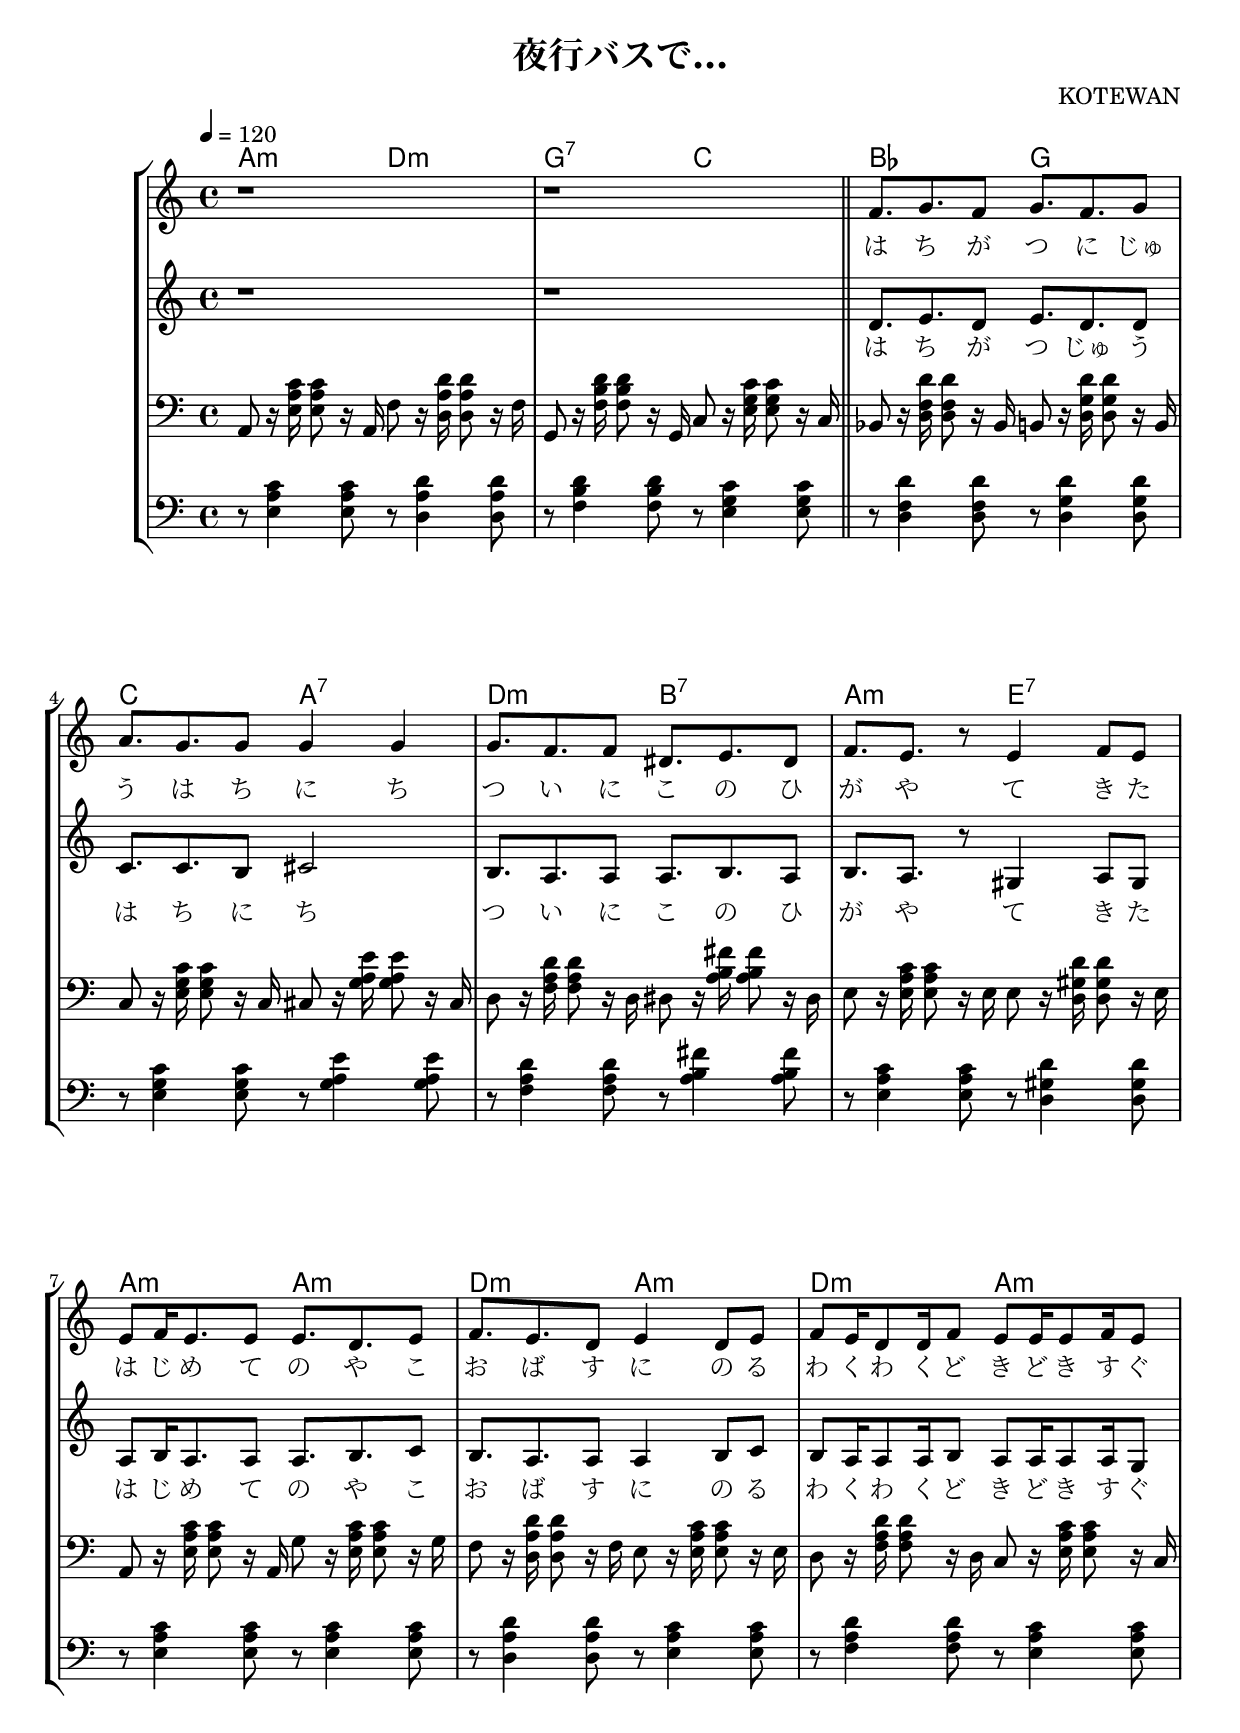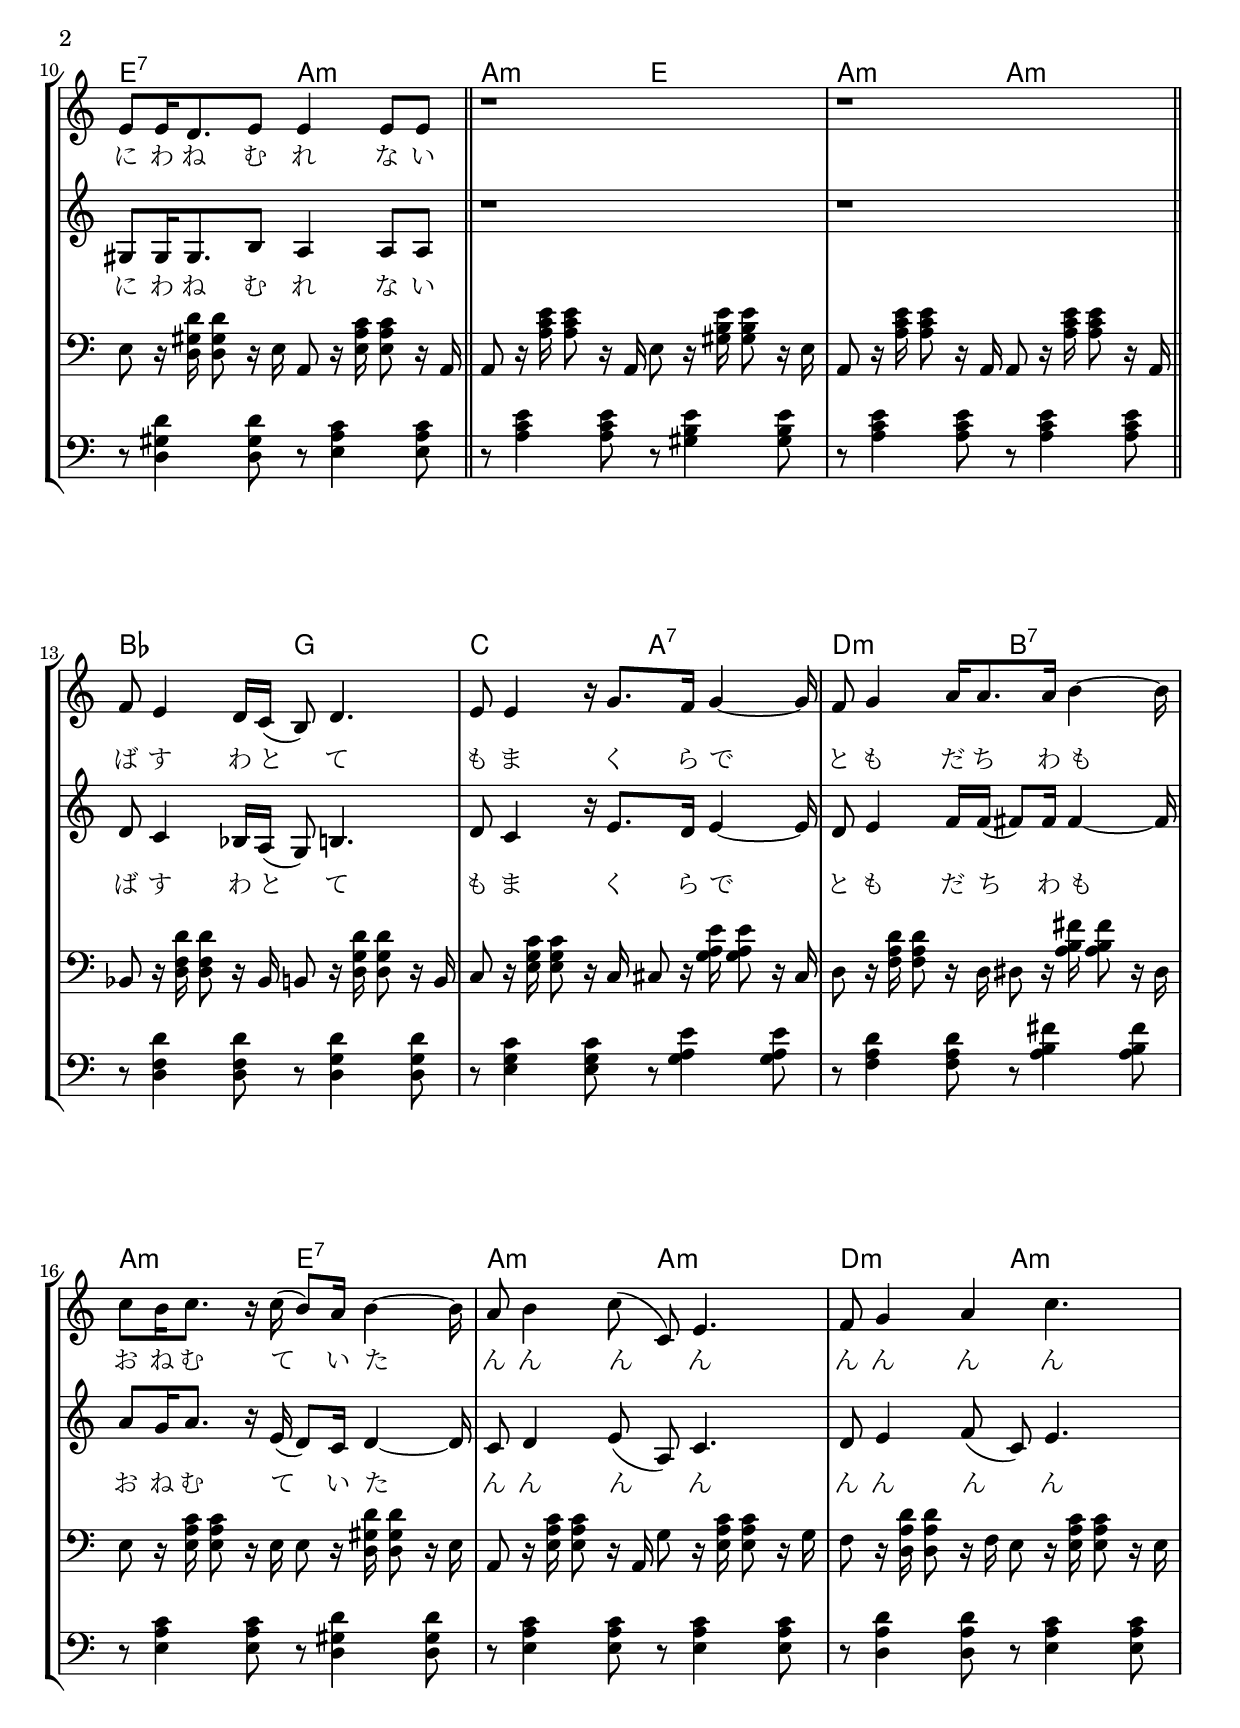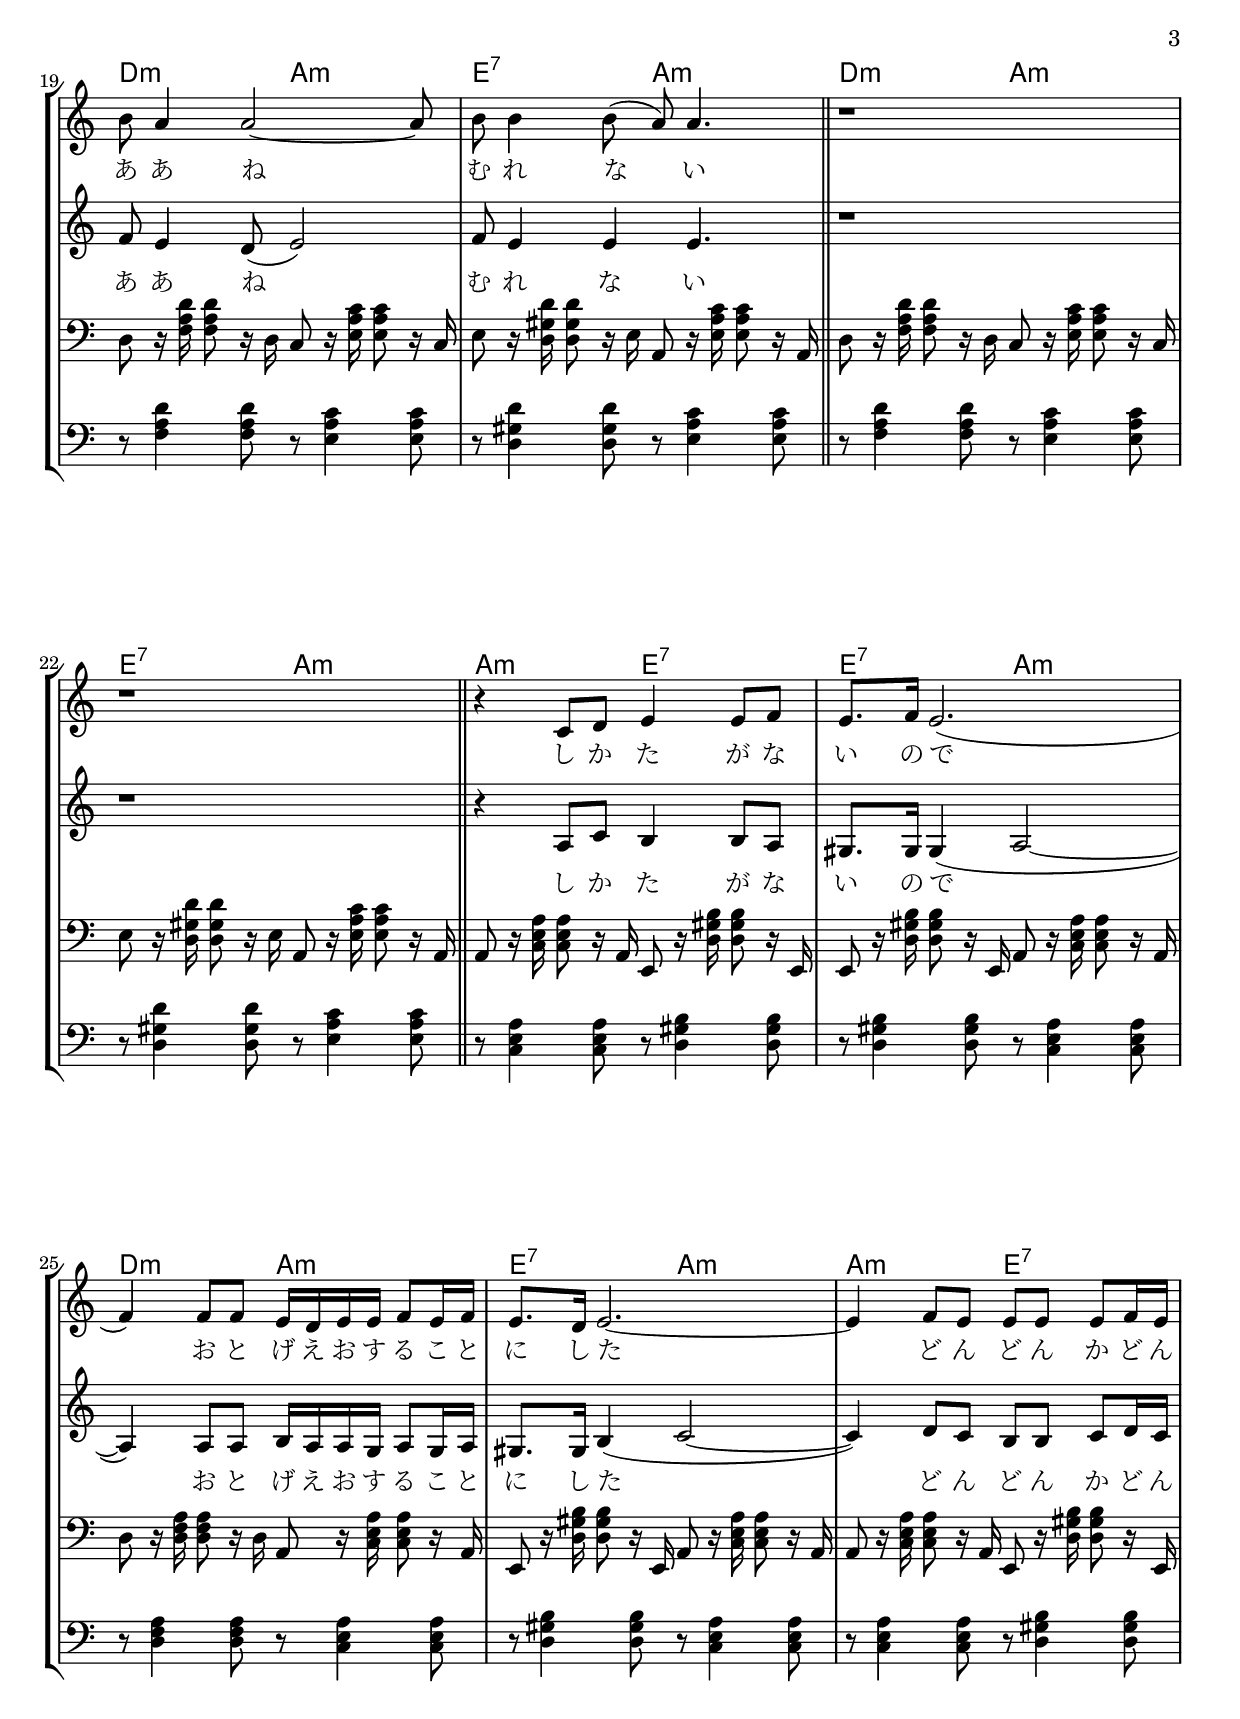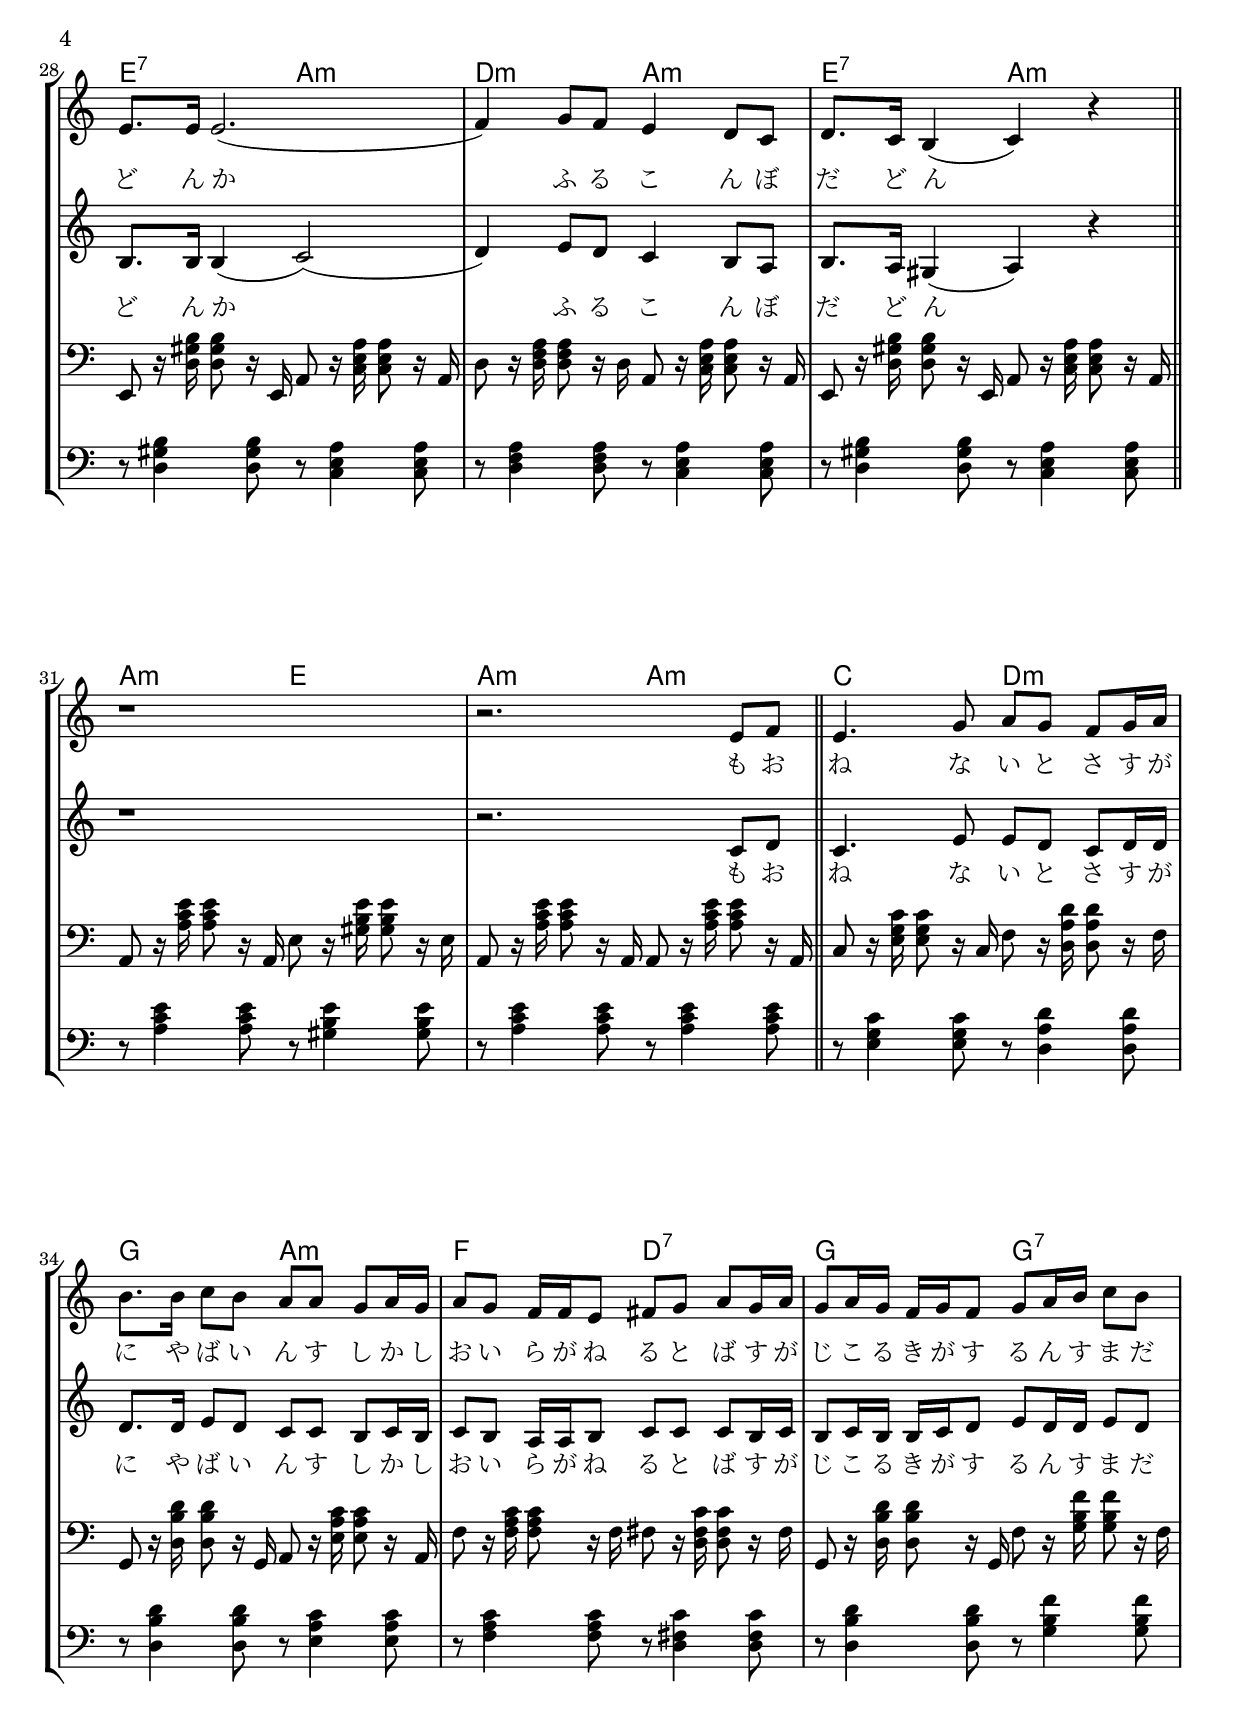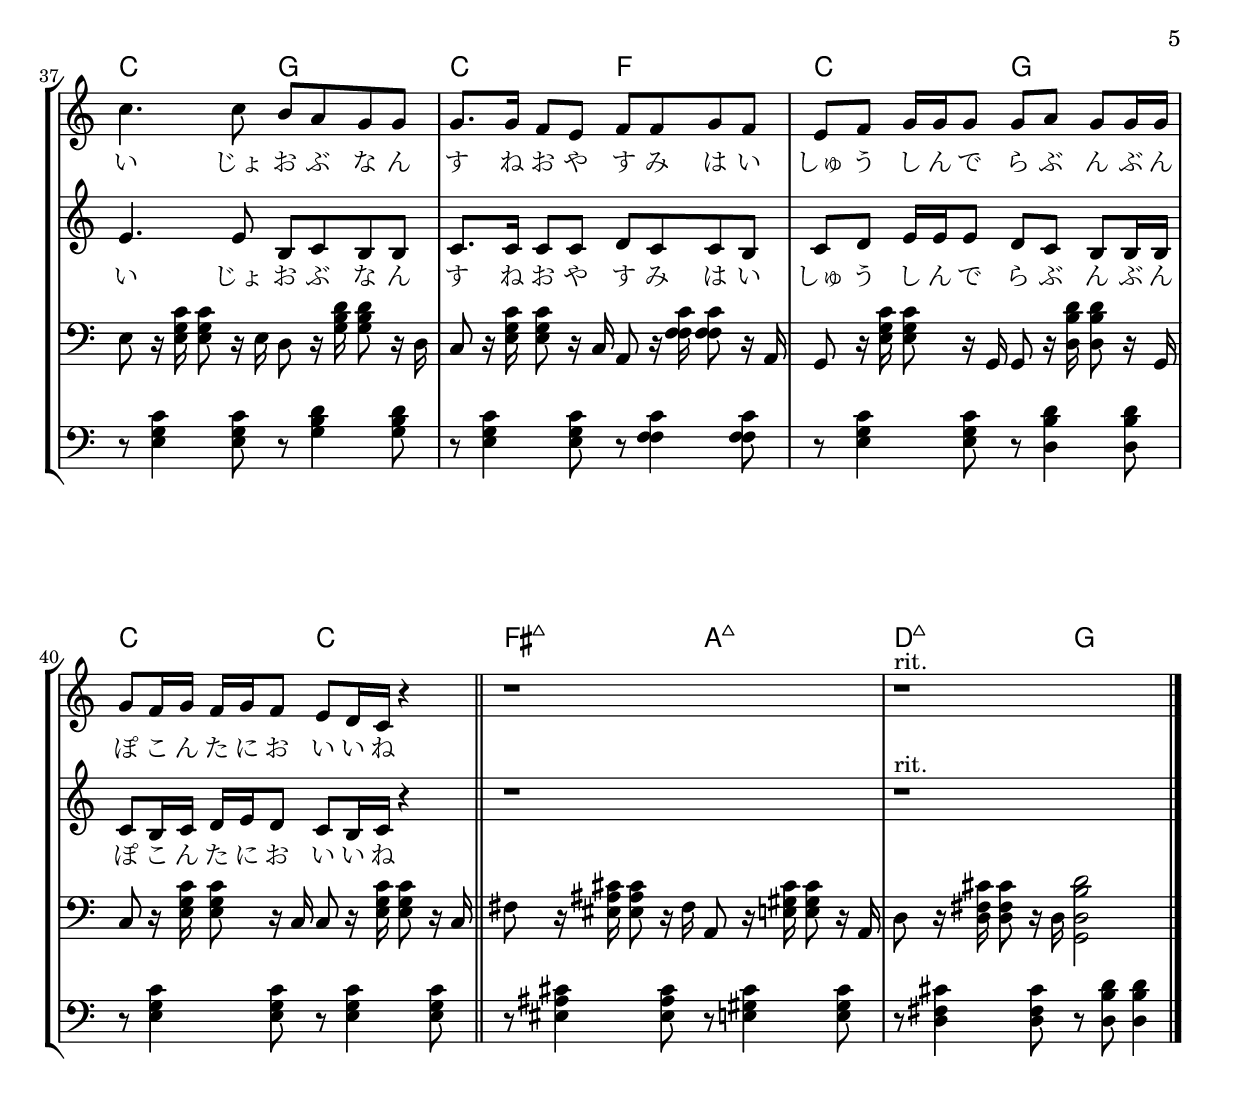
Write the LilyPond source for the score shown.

\version "2.12.1"

\header {
	title = \markup {夜行バスで…}
	composer = \markup \center-column {KOTEWAN}
}

harmony = \chordmode {
	a2:m d:m g:7 c 

	bes g c a:7 d:m b:7 a:m e:7 a:m a:m d:m a:m d:m a:m e:7 a:m 

	a:m e a:m a:m 

	bes g c a:7 d:m b:7 a:m e:7 a:m a:m d:m a:m d:m a:m e:7 a:m 

	d:m a:m e:7 a:m 

	a:m e:7 e:7 a:m d:m a:m e:7 a:m a:m e:7 e:7 a:m d:m a:m e:7 a:m 

	a:m e a:m a:m 

	c d:m g a:m f d:7 g g:7 c g c f c g c c 

	fis:maj7 a:maj7 d:maj7 g 
}

melody = {
	\key c \major
	\tempo 4 = 120
	r1 | r1   
	\set Staff.midiInstrument = #"mmi0.42"
	f'8.  g'8.  f'8  g'8.  f'8.  g'8 
	a'8.  g'8.  g'8  g'4  g'4 
	g'8.  f'8.  f'8  dis'8.  e'8.  dis'8 
	f'8.  e'8.  r8  e'4  f'8  e'8 
	e'8  f'16  e'8.  e'8  e'8.  d'8.  e'8 
	f'8.  e'8.  d'8  e'4  d'8  e'8 
	f'8  e'16  d'8  d'16  f'8  e'8  e'16  e'8  f'16  e'8 
	e'8  e'16  d'8.  e'8  e'4  e'8  e'8
	r1 | r1   
	\set Staff.midiInstrument = #"mmi0.42"
	f'8  e'4  d'16  c'16  (b8)  d'4. 
	e'8  e'4  r16  g'8.  f'16  g'4~g'16 
	f'8  g'4  a'16  a'8.  a'16  b'4~b'16 
	c''8  b'16  c''8.  r16  c''16  (b'8)  a'16  b'4~b'16 
	a'8  b'4  c''8  (c'8)  e'4. 
	f'8  g'4  a'4  c''4. 
	b'8  a'4  a'2~a'8 
	b'8  b'4  b'8  (a'8)  a'4.
	r1 | r1   
	\set Staff.midiInstrument = #"mmi0.42"
	r4 c'8  d'8  e'4  e'8  f'8 
	e'8.  f'16  e'2. 
	(f'4)  f'8  f'8  e'16  d'16  e'16  e'16  f'8  e'16  f'16 
	e'8.  d'16  e'2.~ 
	e'4  f'8  e'8  e'8  e'8  e'8  f'16  e'16 
	e'8.  e'16  e'2. 
	(f'4)  g'8  f'8  e'4  d'8  c'8 
	d'8.  c'16  b4  (c'4)  	r4 	r1 | r2. 
	\set Staff.midiInstrument = #"mmi0.42"
	e'8  f'8 
	e'4.  g'8  a'8  g'8  f'8  g'16  a'16 
	b'8.  b'16  c''8  b'8  a'8  a'8  g'8  a'16  g'16 
	a'8  g'8  f'16  f'16  e'8  fis'8  g'8  a'8  g'16  a'16 
	g'8  a'16  g'16  f'16  g'16  f'8  g'8  a'16  b'16  c''8  b'8 
	c''4.  c''8  b'8  a'8  g'8  g'8 
	g'8.  g'16  f'8  e'8  f'8  f'8  g'8  f'8 
	e'8  f'8  g'16  g'16  g'8  g'8  a'8  g'8  g'16  g'16 
	g'8  f'16  g'16  f'16  g'16  f'8  e'8  d'16  c'16  	r4 	r1 | r1^"rit." \bar "|."
}

words = \lyricmode {
	
	は  ち  が  つ  に  じゅ  う  は  ち  に  ち  つ  い  に  こ  の  ひ  が  や  て  き  た  は  じ  め  て  の  や  こ  お  ば  す  に  の  る  わ  く  わ  く  ど  き  ど  き  す  ぐ  に  わ  ね  む  れ  な  い  
	
	ば  す  わ  と  て  も  ま  く  ら  で  と  も  だ  ち  わ  も  お  ね  む  て  い  た  ん  ん  ん  ん  ん  ん  ん  ん  あ  あ  ね  む  れ  な  い  
	
	し  か  た  が  な  い  の  で  お  と  げ  え  お  す  る  こ  と  に  し  た  ど  ん  ど  ん  か  ど  ん  ど  ん  か  ふ  る  こ  ん  ぼ  だ  ど  ん  
	
	も  お  ね  な  い  と  さ  す  が  に  や  ば  い  ん  す  し  か  し  お  い  ら  が  ね  る  と  ば  す  が  じ  こ  る  き  が  す  る  ん  す  ま  だ  い  じょ  お  ぶ  な  ん  す  ね  お  や  す  み  は  い  しゅ  う  し  ん  で  ら  ぶ  ん  ぶ  ん  ぽ  こ  ん  た  に  お  い  い  ね  
	
}

secondmelody = {
	\key c \major
	\tempo 4 = 120
	r1 | r1   
	\set Staff.midiInstrument = #"mmi0.42"
	d'8.  e'8.  d'8  e'8.  d'8.  d'8 
	c'8.  c'8.  b8  cis'2 
	b8.  a8.  a8  a8.  b8.  a8 
	b8.  a8.  r8  gis4  a8  gis8 
	a8  b16  a8.  a8  a8.  b8.  c'8 
	b8.  a8.  a8  a4  b8  c'8 
	b8  a16  a8  a16  b8  a8  a16  a8  a16  g8 
	gis8  gis16  gis8.  b8  a4  a8  a8
	r1 | r1   
	\set Staff.midiInstrument = #"mmi0.42"
	d'8  c'4  bes16  a16  (g8)  b4. 
	d'8  c'4  r16  e'8.  d'16  e'4~e'16 
	d'8  e'4  f'16  f'16  (fis'8)  fis'16  fis'4~fis'16 
	a'8  g'16  a'8.  r16  e'16  (d'8)  c'16  d'4~d'16 
	c'8  d'4  e'8  (a8)  c'4. 
	d'8  e'4  f'8  (c'8)  e'4. 
	f'8  e'4  d'8  (e'2) 
	f'8  e'4  e'4  e'4.
	r1 | r1   
	\set Staff.midiInstrument = #"fss0.32"
	r4 a8  c'8  b4  b8  a8 
	gis8.  gis16  gis4  (a2~ 
	a4)  a8  a8  b16  a16  a16  g16  a8  g16  a16 
	gis8.  gis16  b4  (c'2~ 
	c'4)  d'8  c'8  b8  b8  c'8  d'16  c'16 
	b8.  b16  b4  (c'2) 
	(d'4)  e'8  d'8  c'4  b8  a8 
	b8.  a16  gis4  (a4)  	r4 	r1 | r2. 
	\set Staff.midiInstrument = #"fss0.29"
	c'8  d'8 
	c'4.  e'8  e'8  d'8  c'8  d'16  d'16 
	d'8.  d'16  e'8  d'8  c'8  c'8  b8  c'16  b16 
	c'8  b8  a16  a16  b8  c'8  c'8  c'8  b16  c'16 
	b8  c'16  b16  b16  c'16  d'8  e'8  d'16  d'16  e'8  d'8 
	e'4.  e'8  b8  c'8  b8  b8 
	c'8.  c'16  c'8  c'8  d'8  c'8  c'8  b8 
	c'8  d'8  e'16  e'16  e'8  d'8  c'8  b8  b16  b16 
	c'8  b16  c'16  d'16  e'16  d'8  c'8  b16  c'16  	r4 	r1 | r1^"rit." \bar "|."
}

secondwords = \lyricmode {
	
	は  ち  が  つ  じゅ  う  は  ち  に  ち  つ  い  に  こ  の  ひ  が  や  て  き  た  は  じ  め  て  の  や  こ  お  ば  す  に  の  る  わ  く  わ  く  ど  き  ど  き  す  ぐ  に  わ  ね  む  れ  な  い  
	
	ば  す  わ  と  て  も  ま  く  ら  で  と  も  だ  ち  わ  も  お  ね  む  て  い  た  ん  ん  ん  ん  ん  ん  ん  ん  あ  あ  ね  む  れ  な  い  
	
	し  か  た  が  な  い  の  で  お  と  げ  え  お  す  る  こ  と  に  し  た  ど  ん  ど  ん  か  ど  ん  ど  ん  か  ふ  る  こ  ん  ぼ  だ  ど  ん  
	
	も  お  ね  な  い  と  さ  す  が  に  や  ば  い  ん  す  し  か  し  お  い  ら  が  ね  る  と  ば  す  が  じ  こ  る  き  が  す  る  ん  す  ま  だ  い  じょ  お  ぶ  な  ん  す  ね  お  や  す  み  は  い  しゅ  う  し  ん  で  ら  ぶ  ん  ぶ  ん  ぽ  こ  ん  た  に  お  い  い  ね  
	
}

tempochange = {
	\tempo 4 = 120
	r1 | r1 \bar "||"
	\tempo 4 = 120
	r1 | r1 | r1 | r1 | r1 | r1 | r1 | r1 \bar "||"
	\tempo 4 = 120
	r1 | r1 \bar "||"
	\tempo 4 = 120
	r1 | r1 | r1 | r1 | r1 | r1 | r1 | r1 \bar "||"
	\tempo 4 = 120
	r1 | r1 \bar "||"
	\tempo 4 = 120
	r1 | r1 | r1 | r1 | r1 | r1 | r1 | r1 \bar "||"
	\tempo 4 = 120
	r1 | r1 \bar "||"
	\tempo 4 = 120
	r1 | r1 | r1 | r1 | r1 | r1 | r1 | r1 \bar "||"
	\tempo 4 = 120
	r1 | \tempo 4 = 90 r2 \tempo 4 = 80 r2 \bar "|."
}

mainacc = {
	\clef bass
	\set Staff.midiInstrument = #"Slap Bass 1"
	\key c \major
	\tempo 4 = 120
	a,8 r16 <e a c'>16 <e a c'>8 r16 a,16
	f8 r16 <d a d'>16 <d a d'>8 r16 f16
	g,8 r16 <f b d'>16 <f b d'>8 r16 g,16
	c8 r16 <e g c'>16 <e g c'>8 r16 c16
	\bar "||"

	\set Staff.midiInstrument = #"Slap Bass 1"
	bes,8 r16 <d f d'>16 <d f d'>8 r16 bes,16
	b,8 r16 <d g d'>16 <d g d'>8 r16 b,16
	c8 r16 <e g c'>16 <e g c'>8 r16 c16
	cis8 r16 <g a e'>16 <g a e'>8 r16 cis16
	d8 r16 <f a d'>16 <f a d'>8 r16 d16
	dis8 r16 <a b fis'>16 <a b fis'>8 r16 dis16
	e8 r16 <e a c'>16 <e a c'>8 r16 e16
	e8 r16 <d gis d'>16 <d gis d'>8 r16 e16
	a,8 r16 <e a c'>16 <e a c'>8 r16 a,16
	g8 r16 <e a c'>16 <e a c'>8 r16 g16
	f8 r16 <d a d'>16 <d a d'>8 r16 f16
	e8 r16 <e a c'>16 <e a c'>8 r16 e16
	d8 r16 <f a d'>16 <f a d'>8 r16 d16
	c8 r16 <e a c'>16 <e a c'>8 r16 c16
	e8 r16 <d gis d'>16 <d gis d'>8 r16 e16
	a,8 r16 <e a c'>16 <e a c'>8 r16 a,16
	\bar "||"

	\set Staff.midiInstrument = #"Slap Bass 1"
	a,8 r16 <a c' e'>16 <a c' e'>8 r16 a,16
	e8 r16 <gis b e'>16 <gis b e'>8 r16 e16
	a,8 r16 <a c' e'>16 <a c' e'>8 r16 a,16
	a,8 r16 <a c' e'>16 <a c' e'>8 r16 a,16
	\bar "||"

	\set Staff.midiInstrument = #"Slap Bass 1"
	bes,8 r16 <d f d'>16 <d f d'>8 r16 bes,16
	b,8 r16 <d g d'>16 <d g d'>8 r16 b,16
	c8 r16 <e g c'>16 <e g c'>8 r16 c16
	cis8 r16 <g a e'>16 <g a e'>8 r16 cis16
	d8 r16 <f a d'>16 <f a d'>8 r16 d16
	dis8 r16 <a b fis'>16 <a b fis'>8 r16 dis16
	e8 r16 <e a c'>16 <e a c'>8 r16 e16
	e8 r16 <d gis d'>16 <d gis d'>8 r16 e16
	a,8 r16 <e a c'>16 <e a c'>8 r16 a,16
	g8 r16 <e a c'>16 <e a c'>8 r16 g16
	f8 r16 <d a d'>16 <d a d'>8 r16 f16
	e8 r16 <e a c'>16 <e a c'>8 r16 e16
	d8 r16 <f a d'>16 <f a d'>8 r16 d16
	c8 r16 <e a c'>16 <e a c'>8 r16 c16
	e8 r16 <d gis d'>16 <d gis d'>8 r16 e16
	a,8 r16 <e a c'>16 <e a c'>8 r16 a,16
	\bar "||"

	\set Staff.midiInstrument = #"Slap Bass 1"
	d8 r16 <f a d'>16 <f a d'>8 r16 d16
	c8 r16 <e a c'>16 <e a c'>8 r16 c16
	e8 r16 <d gis d'>16 <d gis d'>8 r16 e16
	a,8 r16 <e a c'>16 <e a c'>8 r16 a,16
	\bar "||"

	\set Staff.midiInstrument = #"Slap Bass 1"
	a,8 r16 <c e a>16 <c e a>8 r16 a,16
	e,8 r16 <d gis b>16 <d gis b>8 r16 e,16
	e,8 r16 <d gis b>16 <d gis b>8 r16 e,16
	a,8 r16 <c e a>16 <c e a>8 r16 a,16
	d8 r16 <d f a>16 <d f a>8 r16 d16
	a,8 r16 <c e a>16 <c e a>8 r16 a,16
	e,8 r16 <d gis b>16 <d gis b>8 r16 e,16
	a,8 r16 <c e a>16 <c e a>8 r16 a,16
	a,8 r16 <c e a>16 <c e a>8 r16 a,16
	e,8 r16 <d gis b>16 <d gis b>8 r16 e,16
	e,8 r16 <d gis b>16 <d gis b>8 r16 e,16
	a,8 r16 <c e a>16 <c e a>8 r16 a,16
	d8 r16 <d f a>16 <d f a>8 r16 d16
	a,8 r16 <c e a>16 <c e a>8 r16 a,16
	e,8 r16 <d gis b>16 <d gis b>8 r16 e,16
	a,8 r16 <c e a>16 <c e a>8 r16 a,16
	\bar "||"

	\set Staff.midiInstrument = #"Slap Bass 1"
	a,8 r16 <a c' e'>16 <a c' e'>8 r16 a,16
	e8 r16 <gis b e'>16 <gis b e'>8 r16 e16
	a,8 r16 <a c' e'>16 <a c' e'>8 r16 a,16
	a,8 r16 <a c' e'>16 <a c' e'>8 r16 a,16
	\bar "||"

	\set Staff.midiInstrument = #"Slap Bass 1"
	c8 r16 <e g c'>16 <e g c'>8 r16 c16
	f8 r16 <d a d'>16 <d a d'>8 r16 f16
	g,8 r16 <d b d'>16 <d b d'>8 r16 g,16
	a,8 r16 <e a c'>16 <e a c'>8 r16 a,16
	f8 r16 <f a c'>16 <f a c'>8 r16 f16
	fis8 r16 <d fis c'>16 <d fis c'>8 r16 fis16
	g,8 r16 <d b d'>16 <d b d'>8 r16 g,16
	f8 r16 <g b f'>16 <g b f'>8 r16 f16
	e8 r16 <e g c'>16 <e g c'>8 r16 e16
	d8 r16 <g b d'>16 <g b d'>8 r16 d16
	c8 r16 <e g c'>16 <e g c'>8 r16 c16
	a,8 r16 <f f c'>16 <f f c'>8 r16 a,16
	g,8 r16 <e g c'>16 <e g c'>8 r16 g,16
	g,8 r16 <d b d'>16 <d b d'>8 r16 g,16
	c8 r16 <e g c'>16 <e g c'>8 r16 c16
	c8 r16 <e g c'>16 <e g c'>8 r16 c16
	\bar "||"

	\set Staff.midiInstrument = #"Slap Bass 1"
	fis8 r16 <eis ais cis'>16 <eis ais cis'>8 r16 fis16
	a,8 r16 <e gis cis'>16 <e gis cis'>8 r16 a,16
	d8 r16 <d fis cis'>16 <d fis cis'>8 r16 d16
	<g, d b d'>2
	\bar "|."
}

subacc = {
	\clef bass
	\set Staff.midiInstrument = #"Electric Piano 1"
	\key c \major
	\tempo 4 = 120
	r8 <e a c'>4 <e a c'>8
	r8 <d a d'>4 <d a d'>8
	r8 <f b d'>4 <f b d'>8
	r8 <e g c'>4 <e g c'>8
	\bar "||"

	\set Staff.midiInstrument = #"Electric Piano 1"
	r8 <d f d'>4 <d f d'>8
	r8 <d g d'>4 <d g d'>8
	r8 <e g c'>4 <e g c'>8
	r8 <g a e'>4 <g a e'>8
	r8 <f a d'>4 <f a d'>8
	r8 <a b fis'>4 <a b fis'>8
	r8 <e a c'>4 <e a c'>8
	r8 <d gis d'>4 <d gis d'>8
	r8 <e a c'>4 <e a c'>8
	r8 <e a c'>4 <e a c'>8
	r8 <d a d'>4 <d a d'>8
	r8 <e a c'>4 <e a c'>8
	r8 <f a d'>4 <f a d'>8
	r8 <e a c'>4 <e a c'>8
	r8 <d gis d'>4 <d gis d'>8
	r8 <e a c'>4 <e a c'>8
	\bar "||"

	\set Staff.midiInstrument = #"Electric Piano 1"
	r8 <a c' e'>4 <a c' e'>8
	r8 <gis b e'>4 <gis b e'>8
	r8 <a c' e'>4 <a c' e'>8
	r8 <a c' e'>4 <a c' e'>8
	\bar "||"

	\set Staff.midiInstrument = #"Electric Piano 1"
	r8 <d f d'>4 <d f d'>8
	r8 <d g d'>4 <d g d'>8
	r8 <e g c'>4 <e g c'>8
	r8 <g a e'>4 <g a e'>8
	r8 <f a d'>4 <f a d'>8
	r8 <a b fis'>4 <a b fis'>8
	r8 <e a c'>4 <e a c'>8
	r8 <d gis d'>4 <d gis d'>8
	r8 <e a c'>4 <e a c'>8
	r8 <e a c'>4 <e a c'>8
	r8 <d a d'>4 <d a d'>8
	r8 <e a c'>4 <e a c'>8
	r8 <f a d'>4 <f a d'>8
	r8 <e a c'>4 <e a c'>8
	r8 <d gis d'>4 <d gis d'>8
	r8 <e a c'>4 <e a c'>8
	\bar "||"

	\set Staff.midiInstrument = #"Electric Piano 1"
	r8 <f a d'>4 <f a d'>8
	r8 <e a c'>4 <e a c'>8
	r8 <d gis d'>4 <d gis d'>8
	r8 <e a c'>4 <e a c'>8
	\bar "||"

	\set Staff.midiInstrument = #"Electric Piano 1"
	r8 <c e a>4 <c e a>8
	r8 <d gis b>4 <d gis b>8
	r8 <d gis b>4 <d gis b>8
	r8 <c e a>4 <c e a>8
	r8 <d f a>4 <d f a>8
	r8 <c e a>4 <c e a>8
	r8 <d gis b>4 <d gis b>8
	r8 <c e a>4 <c e a>8
	r8 <c e a>4 <c e a>8
	r8 <d gis b>4 <d gis b>8
	r8 <d gis b>4 <d gis b>8
	r8 <c e a>4 <c e a>8
	r8 <d f a>4 <d f a>8
	r8 <c e a>4 <c e a>8
	r8 <d gis b>4 <d gis b>8
	r8 <c e a>4 <c e a>8
	\bar "||"

	\set Staff.midiInstrument = #"Electric Piano 1"
	r8 <a c' e'>4 <a c' e'>8
	r8 <gis b e'>4 <gis b e'>8
	r8 <a c' e'>4 <a c' e'>8
	r8 <a c' e'>4 <a c' e'>8
	\bar "||"

	\set Staff.midiInstrument = #"Electric Piano 1"
	r8 <e g c'>4 <e g c'>8
	r8 <d a d'>4 <d a d'>8
	r8 <d b d'>4 <d b d'>8
	r8 <e a c'>4 <e a c'>8
	r8 <f a c'>4 <f a c'>8
	r8 <d fis c'>4 <d fis c'>8
	r8 <d b d'>4 <d b d'>8
	r8 <g b f'>4 <g b f'>8
	r8 <e g c'>4 <e g c'>8
	r8 <g b d'>4 <g b d'>8
	r8 <e g c'>4 <e g c'>8
	r8 <f f c'>4 <f f c'>8
	r8 <e g c'>4 <e g c'>8
	r8 <d b d'>4 <d b d'>8
	r8 <e g c'>4 <e g c'>8
	r8 <e g c'>4 <e g c'>8
	\bar "||"

	\set Staff.midiInstrument = #"Electric Piano 1"
	r8 <eis ais cis'>4 <eis ais cis'>8
	r8 <e gis cis'>4 <e gis cis'>8
	r8 <d fis cis'>4 <d fis cis'>8
	r8 <d b d'>8 <d b d'>4
	\bar "|."
}

percA = {
	\drummode {
	r4 hh4 hh4 hh4  |r1  \bar "||"
	r4 hh4 hh4 hh4  |hh4 hh4 hh4 hh4  |hh4 hh4 hh4 hh4  |hh4 hh4 hh4 hh4  |r4 hh4 hh4 hh4  |hh4 hh4 hh4 hh4  |hh4 hh4 hh4 hh4  |r1  \bar "||"
	r8 cymr8 cymr8 cymr8 cymr8 cymr8 cymr8 cymr8  |cymr8 cymr8 cymr4 cymr8 cymr4.  \bar "||"
	r4 hh4 hh4 hh4  |hh4 hh4 hh4 hh4  |hh4 hh4 hh4 hh4  |hh4 hh4 hh4 hh4  |r4 hh4 hh4 hh4  |hh4 hh4 hh4 hh4  |hh4 hh4 hh4 hh4  |r1  \bar "||"
	r8 cymr8 cymr8 cymr8 cymr8 cymr8 cymr8 cymr8  |cymr8 cymr8 cymr4 cymr8 cymr4.  \bar "||"
	r4 hh4 hh4 hh4  |hh4 hh4 hh4 hh4  |hh4 hh4 hh4 hh4  |hh4 hh4 hh4 hh4  |r4 hh4 hh4 hh4  |hh4 hh4 hh4 hh4  |hh4 hh4 hh4 hh4  |r1  \bar "||"
	r8 hh4 hh4 hh4 hh8  |r8 hh4 hh4 hh8 hh16 hh16 hh16 hh16  \bar "||"
	r8 hho8 hho8 hho8 hho8 hho8 hho8 hho8  |hho8 hho8 hho8 hho8 hho8 hho8 hho8 hho8  |r8 hho8 hho8 hho8 hho8 hho8 hho8 hho8  |hho8 hho8 hho8 hho8 hho2  |r8 hho8 hho8 hho8 hho8 hho8 hho8 hho8  |hho8 hho8 hho8 hho8 hho8 hho8 hho8 hho8  |r8 hho8 hho8 hho8 hho8 hho8 hho8 hho8  |hho8 hho8 hho2.  \bar "||"
	r8 hh4 hh4 hh4 hh8  |r8 hh4 hh4 hh8 hh16 hh16 hh16 hh16  \bar "|."
	}
}

percB = {
	\drummode {
	r4 sn8 sn4. sn4  |sn16 sn16 sn16 sn16 sn16 sn16 sn16 sn16 sn16 sn16 sn16 sn16 sn16 sn16 sn16 sn16  \bar "||"
	r4 sn8 sn4. sn4  |r4 sn8 sn4. sn4  |r4 sn8 sn4. sn4  |r4 sn8 sn4. sn4  |r4 sn8 sn4. sn4  |r4 sn8 sn4. sn4  |r4 sn8 sn4. sn4  |sn16 sn16 sn16 sn16 sn16 sn16 sn16 sn16 sn16 sn16 sn16 sn16 sn16 sn16 sn16 sn16  \bar "||"
	r4 sn8 sn4. sn4  |r8 sn8 sn4 sn8 sn8 sn16 sn16 sn16 sn16  \bar "||"
	r4 sn8 sn4. sn4  |r4 sn8 sn4. sn4  |r4 sn8 sn4. sn4  |r4 sn8 sn4. sn4  |r4 sn8 sn4. sn4  |r4 sn8 sn4. sn4  |r4 sn8 sn4. sn4  |sn16 sn16 sn16 sn16 sn16 sn16 sn16 sn16 sn16 sn16 sn16 sn16 sn16 sn16 sn16 sn16  \bar "||"
	r4 sn8 sn4. sn4  |r8 sn8 sn4 sn8 sn8 sn16 sn16 sn16 sn16  \bar "||"
	r4 sn8 sn4. sn4  |r4 sn8 sn4. sn4  |r4 sn8 sn4. sn4  |r4 sn8 sn4. sn4  |r4 sn8 sn4. sn4  |r4 sn8 sn4. sn4  |r4 sn8 sn4. sn4  |sn16 sn16 sn16 sn16 sn16 sn16 sn16 sn16 sn16 sn16 sn16 sn16 sn16 sn16 sn16 sn16  \bar "||"
	r8 sn4 sn4 sn4 sn8  |r8 sn4 sn4 sn8 sn16 sn16 sn16 sn16  \bar "||"
	r8 sn4 sn4 sn4 sn8  |r8 sn4 sn4 sn4 sn8  |r8 sn4 sn4 sn4 sn8  |r8 sn4 sn8 sn8 sn16 sn4 r16  |r8 sn4 sn4 sn4 sn8  |r8 sn4 sn4 sn4 sn8  |r8 sn4 sn4 sn4 sn8  |r8 sn8. sn16 sn8 sn16 sn16 sn16 sn8. sn8  \bar "||"
	r8 sn4 sn4 sn4 sn8  |r8 sn4 sn4 sn8 sn16 sn16 sn16 sn16  \bar "|."
	}
}

percC = {
	\drummode {
	bd4 bd4 bd4 bd4  |bd4 bd4 bd8 bd8 bd8 bd8  \bar "||"
	bd4 bd4 bd4 bd4  |bd4 bd4 bd4 bd8 bd8  |bd4 bd4 bd4 bd4  |bd4 bd4 bd4 bd8 bd8  |bd4 bd4 bd4 bd4  |bd4 bd4 bd4 bd8 bd8  |bd4 bd4 bd4 bd4  |bd4 bd4 bd8 bd8 bd8 bd8  \bar "||"
	bd4 bd4 bd4 bd4  |bd4. bd8 bd4 bd8 bd8  \bar "||"
	bd4 bd4 bd4 bd4  |bd4 bd4 bd4 bd8 bd8  |bd4 bd4 bd4 bd4  |bd4 bd4 bd4 bd8 bd8  |bd4 bd4 bd4 bd4  |bd4 bd4 bd4 bd8 bd8  |bd4 bd4 bd4 bd4  |bd4 bd4 bd8 bd8 bd8 bd8  \bar "||"
	bd4 bd4 bd4 bd4  |bd4. bd8 bd4 bd8 bd8  \bar "||"
	bd4 bd4 bd4 bd4  |bd4 bd4 bd4 bd8 bd8  |bd4 bd4 bd4 bd4  |bd4 bd4 bd4 bd8 bd8  |bd4 bd4 bd4 bd4  |bd4 bd4 bd4 bd8 bd8  |bd4 bd4 bd4 bd4  |bd4 bd4 bd8 bd8 bd8 bd8  \bar "||"
	bd16 bd4. r16 bd16 bd8. bd4  |r1  \bar "||"
	bd4 bd4 bd8. bd8 bd8.  |bd4 bd4 bd8. bd8 bd8.  |bd4 bd4 bd8. bd8 bd8.  |bd4 bd4 r16 bd4. r16  |bd4 bd4 bd8. bd8 bd8.  |bd4 bd4 bd8. bd8 bd8.  |bd4 bd4 bd8. bd8 bd8.  |bd8 bd8 bd8. bd8. bd8 bd8 bd8  \bar "||"
	bd16 bd4. r16 bd16 bd8. bd4  |r1  \bar "|."
	}
}

percD = {
	\drummode {
	r8 hhp4 hhp4 hhp4 hhp8  |r8 hhp4 hhp4 hhp4 hhp8  \bar "||"
	r8 hhp4 hhp4 hhp4 hhp8  |r8 hhp4 hhp4 hhp4 hhp8  |r8 hhp4 hhp4 hhp4 hhp8  |r8 hhp4 hhp4 hhp4 hhp8  |r8 hhp4 hhp4 hhp4 hhp8  |r8 hhp4 hhp4 hhp4 hhp8  |r8 hhp4 hhp4 hhp4 hhp8  |r8 hhp4 hhp4 hhp4 hhp8  \bar "||"
	cymc1  |r1 \bar "||"
	r8 hhp4 hhp4 hhp4 hhp8  |r8 hhp4 hhp4 hhp4 hhp8  |r8 hhp4 hhp4 hhp4 hhp8  |r8 hhp4 hhp4 hhp4 hhp8  |r8 hhp4 hhp4 hhp4 hhp8  |r8 hhp4 hhp4 hhp4 hhp8  |r8 hhp4 hhp4 hhp4 hhp8  |r8 hhp4 hhp4 hhp4 hhp8  \bar "||"
	cymc1  |r1 \bar "||"
	r8 hhp4 hhp4 hhp4 hhp8  |r8 hhp4 hhp4 hhp4 hhp8  |r8 hhp4 hhp4 hhp4 hhp8  |r8 hhp4 hhp4 hhp4 hhp8  |r8 hhp4 hhp4 hhp4 hhp8  |r8 hhp4 hhp4 hhp4 hhp8  |r8 hhp4 hhp4 hhp4 hhp8  |r8 hhp4 hhp4 hhp4 hhp8  \bar "||"
	r2 r16 cymc16 cymc4.  |r4 cymc16 cymc2 cymc8.  \bar "||"
	cymc1  |r1  |cymc1  |r1  |cymc1  |r1  |cymc1  |r1  \bar "||"
	r2 r16 cymc16 cymc4.  |r4 cymc16 cymc2 cymc8.  \bar "|."
	}
}

percE = {
	\drummode {
	cymc1  |r1 \bar "||"
	cymc1  |r1 |r1 |r1 |cymc1  |r1 |r1 |r1 \bar "||"
	r1 |r4 r16 hhp8 hhp2 r16  \bar "||"
	cymc1  |r1 |r1 |r1 |cymc1  |r1 |r1 |r1 \bar "||"
	r1 |r4 r16 hhp8 hhp2 r16  \bar "||"
	cymc1  |r1 |r1 |r1 |cymc1  |r1 |r1 |r1 \bar "||"
	r1  |tomfh16 tomfh2. r8.  \bar "||"
	r1 |r1 |r1 |r2. tommh16 tommh8.  |r1 |r1 |r1 |r2. tommh16 tommh8.  \bar "||"
	r1  |tomfh16 tomfh2. r8.  \bar "|."
	}
}

percF = {
	\drummode {
	r1 | r1 \bar "||"
	r1 | r1 | r1 | r1 | r1 | r1 | r1 | r1 \bar "||"
	r1 |r4. hh2 r8  \bar "||"
	r1 | r1 | r1 | r1 | r1 | r1 | r1 | r1 \bar "||"
	r1 |r4. hh2 r8  \bar "||"
	r1 | r1 | r1 | r1 | r1 | r1 | r1 | r1 \bar "||"
	r2 r8 rb4 rb8  |r1  \bar "||"
	r1 |r1 |r1 |r2. r8 tomfh16 tomfh16  |r1 |r1 |r1 |r2. r8 tomfh8  \bar "||"
	r2 r8 rb4 rb8  |r1  \bar "|."
	}
}

percG = {
	\drummode {
	r1 | r1 \bar "||"
	r1 | r1 | r1 | r1 | r1 | r1 | r1 | r1 \bar "||"
	r1 | r1 \bar "||"
	r1 | r1 | r1 | r1 | r1 | r1 | r1 | r1 \bar "||"
	r1 | r1 \bar "||"
	r1 | r1 | r1 | r1 | r1 | r1 | r1 | r1 \bar "||"
	r4. hc16 hc2 r16  |r4 r16 hc8. hc16 hc4. r16  \bar "||"
	r1 |r1 |r1 |r1 |r1 |r1 |r1 |r2. tomml16 tomml8.  \bar "||"
	r4. hc16 hc2 r16  |r4 r16 hc8. hc16 hc4. r16  \bar "|."
	}
}

percH = {
	\drummode {
	r1 | r1 \bar "||"
	r1 | r1 | r1 | r1 | r1 | r1 | r1 | r1 \bar "||"
	r1 | r1 \bar "||"
	r1 | r1 | r1 | r1 | r1 | r1 | r1 | r1 \bar "||"
	r1 | r1 \bar "||"
	r1 | r1 | r1 | r1 | r1 | r1 | r1 | r1 \bar "||"
	r8. cymr16 cymr2 r16 cymr8.  |r16 cymr4 r16 cymr4 r16 cymr8 cymr8.  \bar "||"
	r1 | r1 | r1 | r1 | r1 | r1 | r1 | r1 \bar "||"
	r8. cymr16 cymr2 r16 cymr8.  |r16 cymr4 r16 cymr4 r16 cymr8 cymr8.  \bar "|."
	}
}

\score {
	<<
		\new StaffGroup <<
			\new ChordNames {\harmony}
			\new Voice = "melody" {\melody}
			\new Lyrics \lyricsto "melody" \words
			\new Voice = "secondmelody" {\secondmelody}
			\new Lyrics \lyricsto "secondmelody" \secondwords
			\new Staff = "mainacc" {\mainacc}
			\new Staff = "subacc" {\subacc}
		>>
	>>
	\layout { }
}
